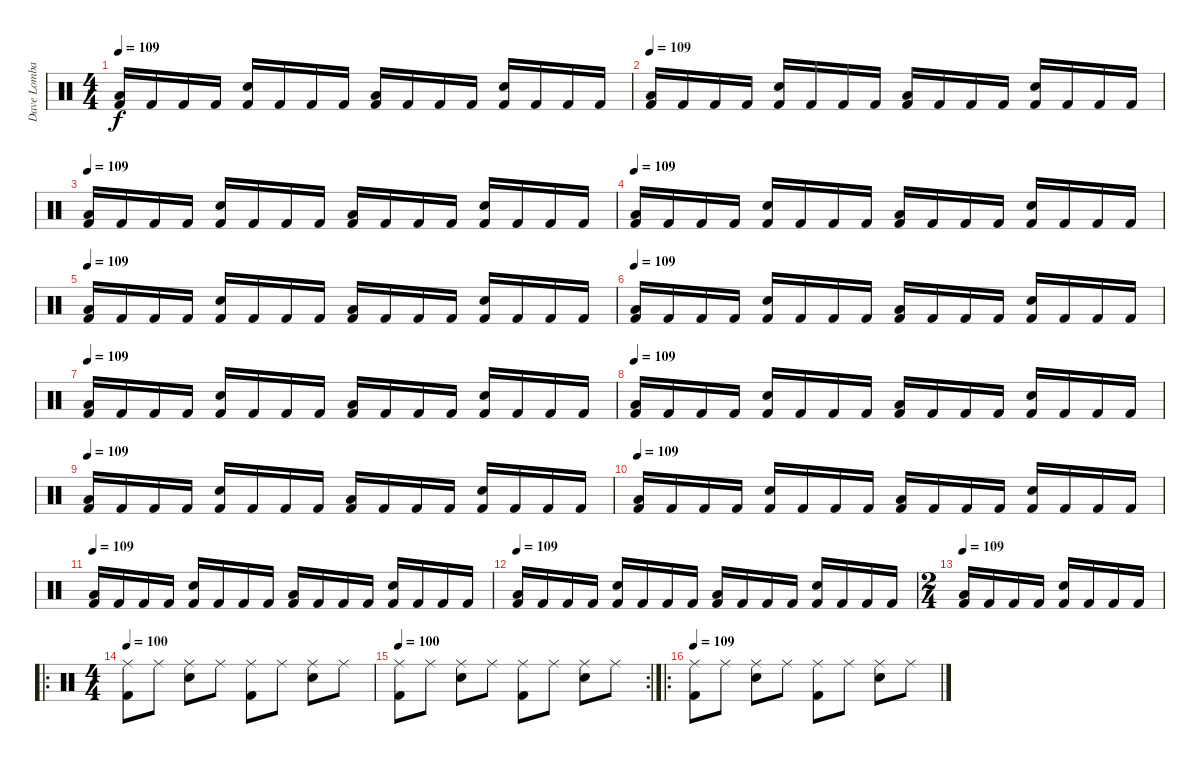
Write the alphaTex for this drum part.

\track ("Dave Lombardo" "Dave Lomba") {instrument percussion}
\staff {score}
\articulation defaults
\ts (4 4)
\tempo 109
\clef neutral
\ks c
("Kick (hit) 2" "Low Floor Tom (hit)").16{dy f} "Kick (hit) 2".16 "Kick (hit) 2".16 "Kick (hit) 2".16 ("Kick (hit) 2" "Snare (hit) 2").16 "Kick (hit) 2".16 "Kick (hit) 2".16 "Kick (hit) 2".16 ("Kick (hit) 2" "Low Floor Tom (hit)").16 "Kick (hit) 2".16 "Kick (hit) 2".16 "Kick (hit) 2".16 ("Kick (hit) 2" "Snare (hit) 2").16 "Kick (hit) 2".16 "Kick (hit) 2".16 "Kick (hit) 2".16 |
\tempo 109
("Kick (hit) 2" "Low Floor Tom (hit)").16 "Kick (hit) 2".16 "Kick (hit) 2".16 "Kick (hit) 2".16 ("Kick (hit) 2" "Snare (hit) 2").16 "Kick (hit) 2".16 "Kick (hit) 2".16 "Kick (hit) 2".16 ("Kick (hit) 2" "Low Floor Tom (hit)").16 "Kick (hit) 2".16 "Kick (hit) 2".16 "Kick (hit) 2".16 ("Kick (hit) 2" "Snare (hit) 2").16 "Kick (hit) 2".16 "Kick (hit) 2".16 "Kick (hit) 2".16 |
\tempo 109
("Kick (hit) 2" "Low Floor Tom (hit)").16 "Kick (hit) 2".16 "Kick (hit) 2".16 "Kick (hit) 2".16 ("Kick (hit) 2" "Snare (hit) 2").16 "Kick (hit) 2".16 "Kick (hit) 2".16 "Kick (hit) 2".16 ("Kick (hit) 2" "Low Floor Tom (hit)").16 "Kick (hit) 2".16 "Kick (hit) 2".16 "Kick (hit) 2".16 ("Kick (hit) 2" "Snare (hit) 2").16 "Kick (hit) 2".16 "Kick (hit) 2".16 "Kick (hit) 2".16 |
\tempo 109
("Kick (hit) 2" "Low Floor Tom (hit)").16 "Kick (hit) 2".16 "Kick (hit) 2".16 "Kick (hit) 2".16 ("Kick (hit) 2" "Snare (hit) 2").16 "Kick (hit) 2".16 "Kick (hit) 2".16 "Kick (hit) 2".16 ("Kick (hit) 2" "Low Floor Tom (hit)").16 "Kick (hit) 2".16 "Kick (hit) 2".16 "Kick (hit) 2".16 ("Kick (hit) 2" "Snare (hit) 2").16 "Kick (hit) 2".16 "Kick (hit) 2".16 "Kick (hit) 2".16 |
\tempo 109
("Kick (hit) 2" "Low Floor Tom (hit)").16 "Kick (hit) 2".16 "Kick (hit) 2".16 "Kick (hit) 2".16 ("Kick (hit) 2" "Snare (hit) 2").16 "Kick (hit) 2".16 "Kick (hit) 2".16 "Kick (hit) 2".16 ("Kick (hit) 2" "Low Floor Tom (hit)").16 "Kick (hit) 2".16 "Kick (hit) 2".16 "Kick (hit) 2".16 ("Kick (hit) 2" "Snare (hit) 2").16 "Kick (hit) 2".16 "Kick (hit) 2".16 "Kick (hit) 2".16 |
\tempo 109
("Kick (hit) 2" "Low Floor Tom (hit)").16 "Kick (hit) 2".16 "Kick (hit) 2".16 "Kick (hit) 2".16 ("Kick (hit) 2" "Snare (hit) 2").16 "Kick (hit) 2".16 "Kick (hit) 2".16 "Kick (hit) 2".16 ("Kick (hit) 2" "Low Floor Tom (hit)").16 "Kick (hit) 2".16 "Kick (hit) 2".16 "Kick (hit) 2".16 ("Kick (hit) 2" "Snare (hit) 2").16 "Kick (hit) 2".16 "Kick (hit) 2".16 "Kick (hit) 2".16 |
\tempo 109
("Kick (hit) 2" "Low Floor Tom (hit)").16 "Kick (hit) 2".16 "Kick (hit) 2".16 "Kick (hit) 2".16 ("Kick (hit) 2" "Snare (hit) 2").16 "Kick (hit) 2".16 "Kick (hit) 2".16 "Kick (hit) 2".16 ("Kick (hit) 2" "Low Floor Tom (hit)").16 "Kick (hit) 2".16 "Kick (hit) 2".16 "Kick (hit) 2".16 ("Kick (hit) 2" "Snare (hit) 2").16 "Kick (hit) 2".16 "Kick (hit) 2".16 "Kick (hit) 2".16 |
\tempo 109
("Kick (hit) 2" "Low Floor Tom (hit)").16 "Kick (hit) 2".16 "Kick (hit) 2".16 "Kick (hit) 2".16 ("Kick (hit) 2" "Snare (hit) 2").16 "Kick (hit) 2".16 "Kick (hit) 2".16 "Kick (hit) 2".16 ("Kick (hit) 2" "Low Floor Tom (hit)").16 "Kick (hit) 2".16 "Kick (hit) 2".16 "Kick (hit) 2".16 ("Kick (hit) 2" "Snare (hit) 2").16 "Kick (hit) 2".16 "Kick (hit) 2".16 "Kick (hit) 2".16 |
\tempo 109
("Kick (hit) 2" "Low Floor Tom (hit)").16 "Kick (hit) 2".16 "Kick (hit) 2".16 "Kick (hit) 2".16 ("Kick (hit) 2" "Snare (hit) 2").16 "Kick (hit) 2".16 "Kick (hit) 2".16 "Kick (hit) 2".16 ("Kick (hit) 2" "Low Floor Tom (hit)").16 "Kick (hit) 2".16 "Kick (hit) 2".16 "Kick (hit) 2".16 ("Kick (hit) 2" "Snare (hit) 2").16 "Kick (hit) 2".16 "Kick (hit) 2".16 "Kick (hit) 2".16 |
\tempo 109
("Kick (hit) 2" "Low Floor Tom (hit)").16 "Kick (hit) 2".16 "Kick (hit) 2".16 "Kick (hit) 2".16 ("Kick (hit) 2" "Snare (hit) 2").16 "Kick (hit) 2".16 "Kick (hit) 2".16 "Kick (hit) 2".16 ("Kick (hit) 2" "Low Floor Tom (hit)").16 "Kick (hit) 2".16 "Kick (hit) 2".16 "Kick (hit) 2".16 ("Kick (hit) 2" "Snare (hit) 2").16 "Kick (hit) 2".16 "Kick (hit) 2".16 "Kick (hit) 2".16 |
\tempo 109
("Kick (hit) 2" "Low Floor Tom (hit)").16 "Kick (hit) 2".16 "Kick (hit) 2".16 "Kick (hit) 2".16 ("Kick (hit) 2" "Snare (hit) 2").16 "Kick (hit) 2".16 "Kick (hit) 2".16 "Kick (hit) 2".16 ("Kick (hit) 2" "Low Floor Tom (hit)").16 "Kick (hit) 2".16 "Kick (hit) 2".16 "Kick (hit) 2".16 ("Kick (hit) 2" "Snare (hit) 2").16 "Kick (hit) 2".16 "Kick (hit) 2".16 "Kick (hit) 2".16 |
\tempo 109
("Kick (hit) 2" "Low Floor Tom (hit)").16 "Kick (hit) 2".16 "Kick (hit) 2".16 "Kick (hit) 2".16 ("Kick (hit) 2" "Snare (hit) 2").16 "Kick (hit) 2".16 "Kick (hit) 2".16 "Kick (hit) 2".16 ("Kick (hit) 2" "Low Floor Tom (hit)").16 "Kick (hit) 2".16 "Kick (hit) 2".16 "Kick (hit) 2".16 ("Kick (hit) 2" "Snare (hit) 2").16 "Kick (hit) 2".16 "Kick (hit) 2".16 "Kick (hit) 2".16 |
\ts (2 4)
\tempo 109
("Kick (hit) 2" "Low Floor Tom (hit)").16 "Kick (hit) 2".16 "Kick (hit) 2".16 "Kick (hit) 2".16 ("Kick (hit) 2" "Snare (hit) 2").16 "Kick (hit) 2".16 "Kick (hit) 2".16 "Kick (hit) 2".16 |
\ro
\ts (4 4)
\tempo 100
("Kick (hit) 2" "Ride (middle)").8 "Ride (middle)".8 ("Snare (hit) 2" "Ride (middle)").8 "Ride (middle)".8 ("Kick (hit) 2" "Ride (middle)").8 "Ride (middle)".8 ("Snare (hit) 2" "Ride (middle)").8 "Ride (middle)".8 |
\rc 2
\tempo 100
("Kick (hit) 2" "Ride (middle)").8 "Ride (middle)".8 ("Snare (hit) 2" "Ride (middle)").8 "Ride (middle)".8 ("Kick (hit) 2" "Ride (middle)").8 "Ride (middle)".8 ("Snare (hit) 2" "Ride (middle)").8 "Ride (middle)".8 |
\ro
\tempo 109
("Kick (hit) 2" "Ride (middle)").8 "Ride (middle)".8 ("Snare (hit) 2" "Ride (middle)").8 "Ride (middle)".8 ("Kick (hit) 2" "Ride (middle)").8 "Ride (middle)".8 ("Snare (hit) 2" "Ride (middle)").8 "Ride (middle)".8
